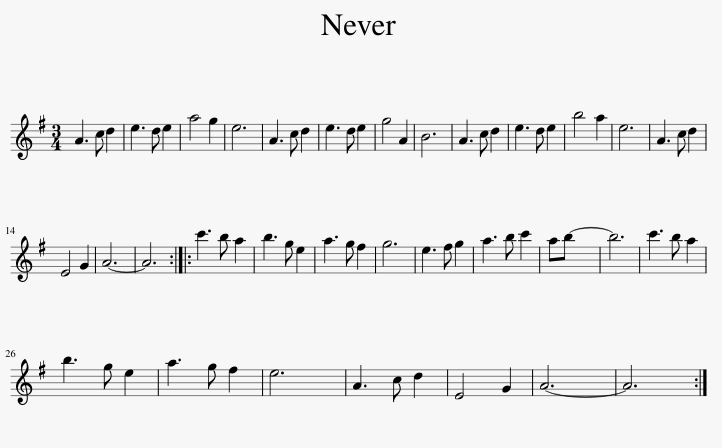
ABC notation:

X:1
L:1/8
M:3/4
I:linebreak $
K:G
V:1 treble
V:1
 A3 c d2 | e3 d e2 | a4 g2 | e6 | A3 c d2 | %5
 e3 d e2 | g4 A2 | B6 | A3 c d2 | e3 d e2 | %10
 b4 a2 | e6 | A3 c d2 |$ E4 G2 | A6- | %15
 A6 :: c'3 b a2 | b3 g e2 | a3 g f2 | g6 | %20
 e3 f g2 | a3 b c'2 | ab- x4 | b6 | c'3 b a2 |$ %25
 b3 g e2 | a3 g f2 | e6 | A3 c d2 | E4 G2 | %30
 A6- | A6 :| %32
